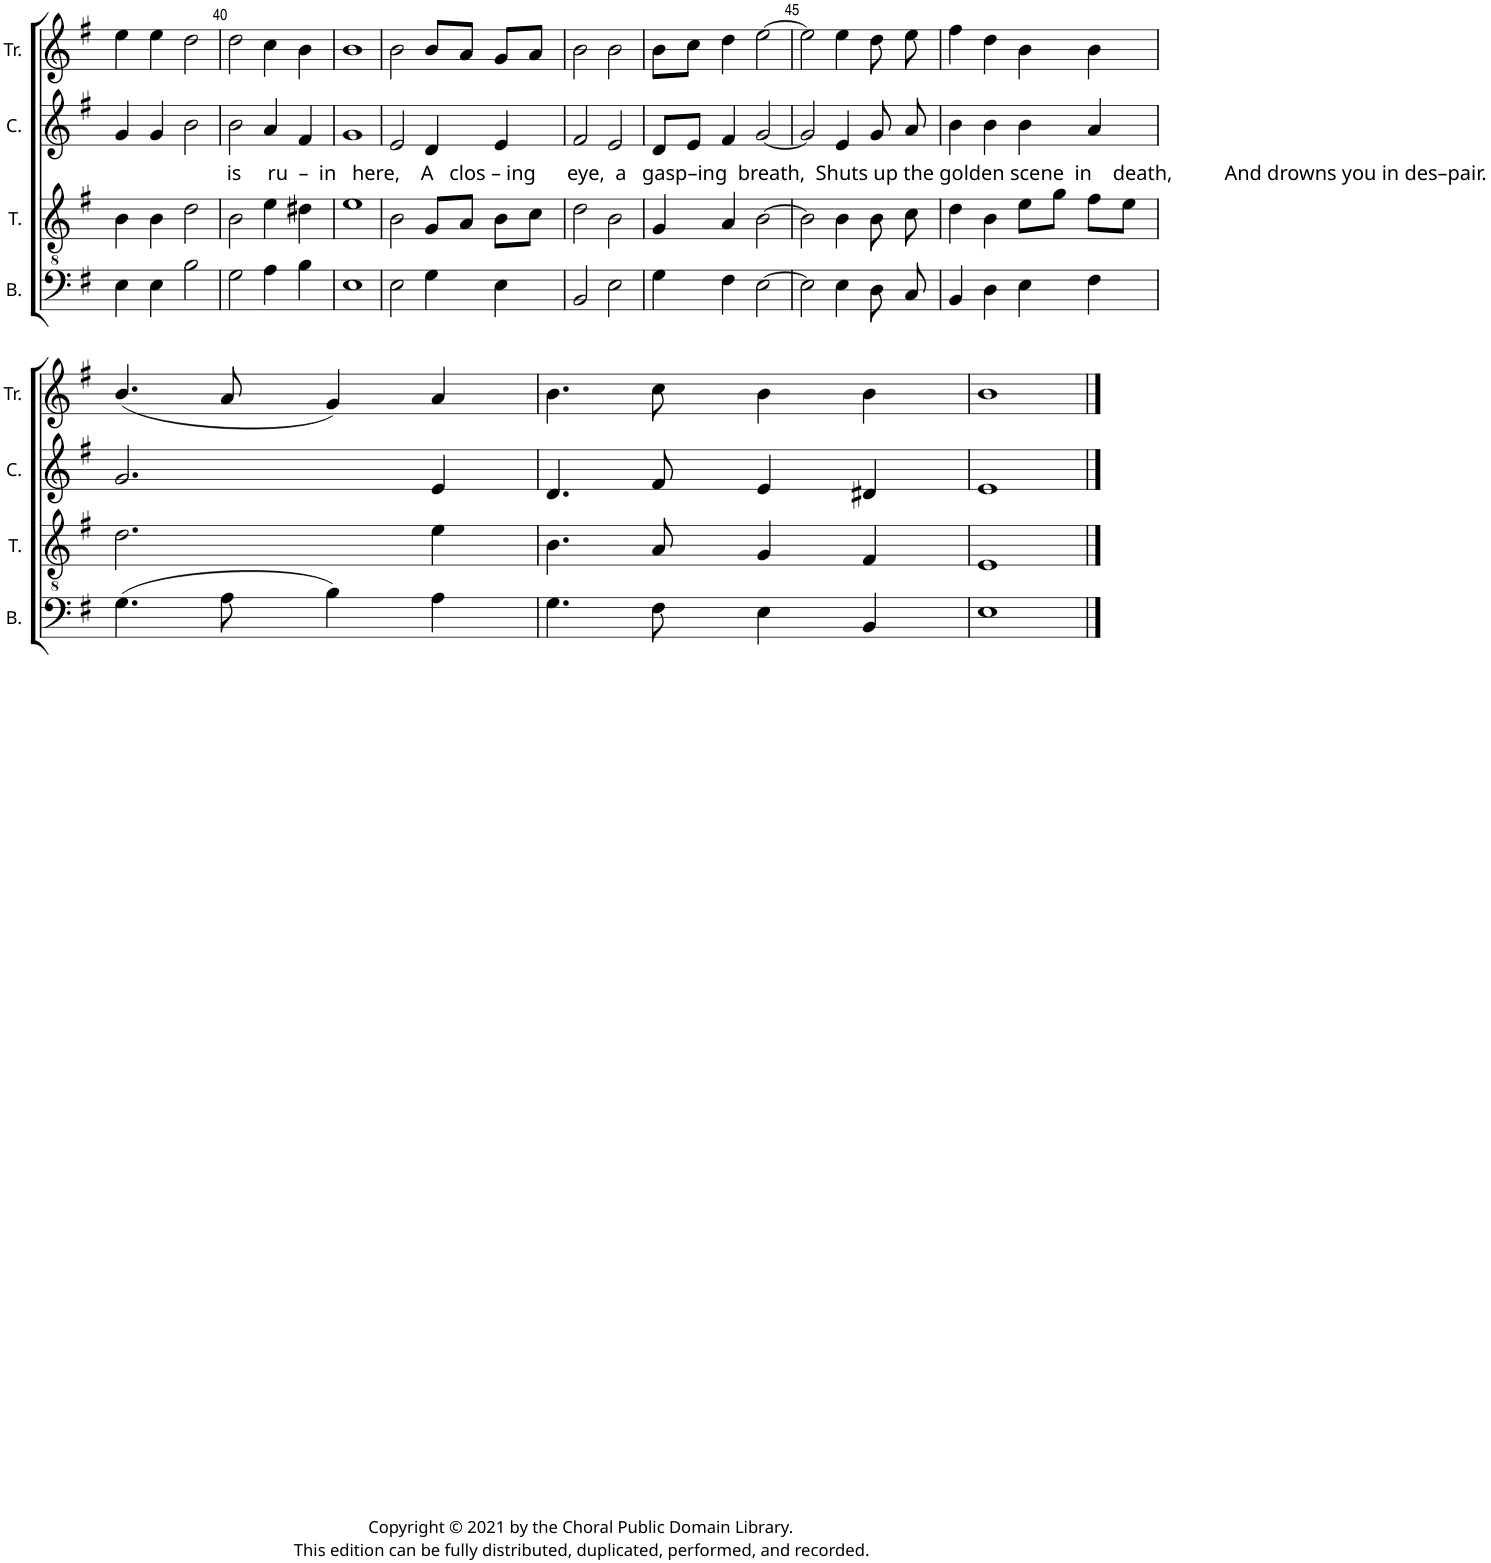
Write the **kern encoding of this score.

**kern	**kern	**kern	**kern
*part4	*part3	*part2	*part1
*staff4	*staff3	*staff2	*staff1
*I"Bass	*I"Tenor	*I"Counter	*I"Treble
*I'B.	*I'T.	*I'C.	*I'Tr.
!!LO:PB:g=z
*clefF4	*clefGv2	*clefG2	*clefG2
*k[f#]	*k[f#]	*k[f#]	*k[f#]
*M2/2	*M2/2	*M2/2	*M2/2
*met(c|)	*met(c|)	*met(c|)	*met(c|)
=39	=39	=39	=39
4E\	4B\	4g/	4ee\
4E\	4B\	4g/	4ee\
2B\	2d\	2b\	2dd\
=40	=40	=40	=40
!	!	!LO:TX:b:t=is     ru  –  in   here,    A   clos – ing      eye,  a   gasp–ing  breath,  Shuts up the golden scene  in    death,          And drowns you in des–pair.	!
2G\	2B\	2b\	2dd\
4A\	4e\	4a/	4cc\
4B\	4d#X\	4f#/	4b\
=41	=41	=41	=41
1E	1e	1g	1b
=42	=42	=42	=42
2E\	2B\	2e/	2b\
4G\	8G/L	4d/	8b/L
.	8A/J	.	8a/J
4E\	8B\L	4e/	8g/L
.	8c\J	.	8a/J
=43	=43	=43	=43
2BB/	2d\	2f#/	2b\
2E\	2B\	2e/	2b\
=44	=44	=44	=44
4G\	4G/	8d/L	8b\L
.	.	8e/J	8cc\J
4F#\	4A/	4f#/	4dd\
[2E\	[2B\	[2g/	[2ee\
=45	=45	=45	=45
2E\]	2B\]	2g/]	2ee\]
4E\	4B\	4e/	4ee\
8D/L	8B\	8g/	8dd\
8C/J	8c\	8a/	8ee\
=46	=46	=46	=46
4BB/	4d\	4b\	4ff#\
4D\	4B\	4b\	4dd\
4E\	8e\L	4b\	4b\
.	8g\J	.	.
4F#\	8f#\L	4a/	4b\
.	8e\J	.	.
!!LO:LB:g=z
=47	=47	=47	=47
(4.G\	2.d\	2.g/	(4.b/
8A\	.	.	8a/
4B\)	.	.	4g/)
4A\	4e\	4e/	4a/
=48	=48	=48	=48
4.G\	4.B\	4.d/	4.b\
8F#\	8A/	8f#/	8cc\
4E\	4G/	4e/	4b\
4BB/	4F#/	4d#X/	4b\
=49	=49	=49	=49
1E	1E	1e	1b
==	==	==	==
*-	*-	*-	*-
